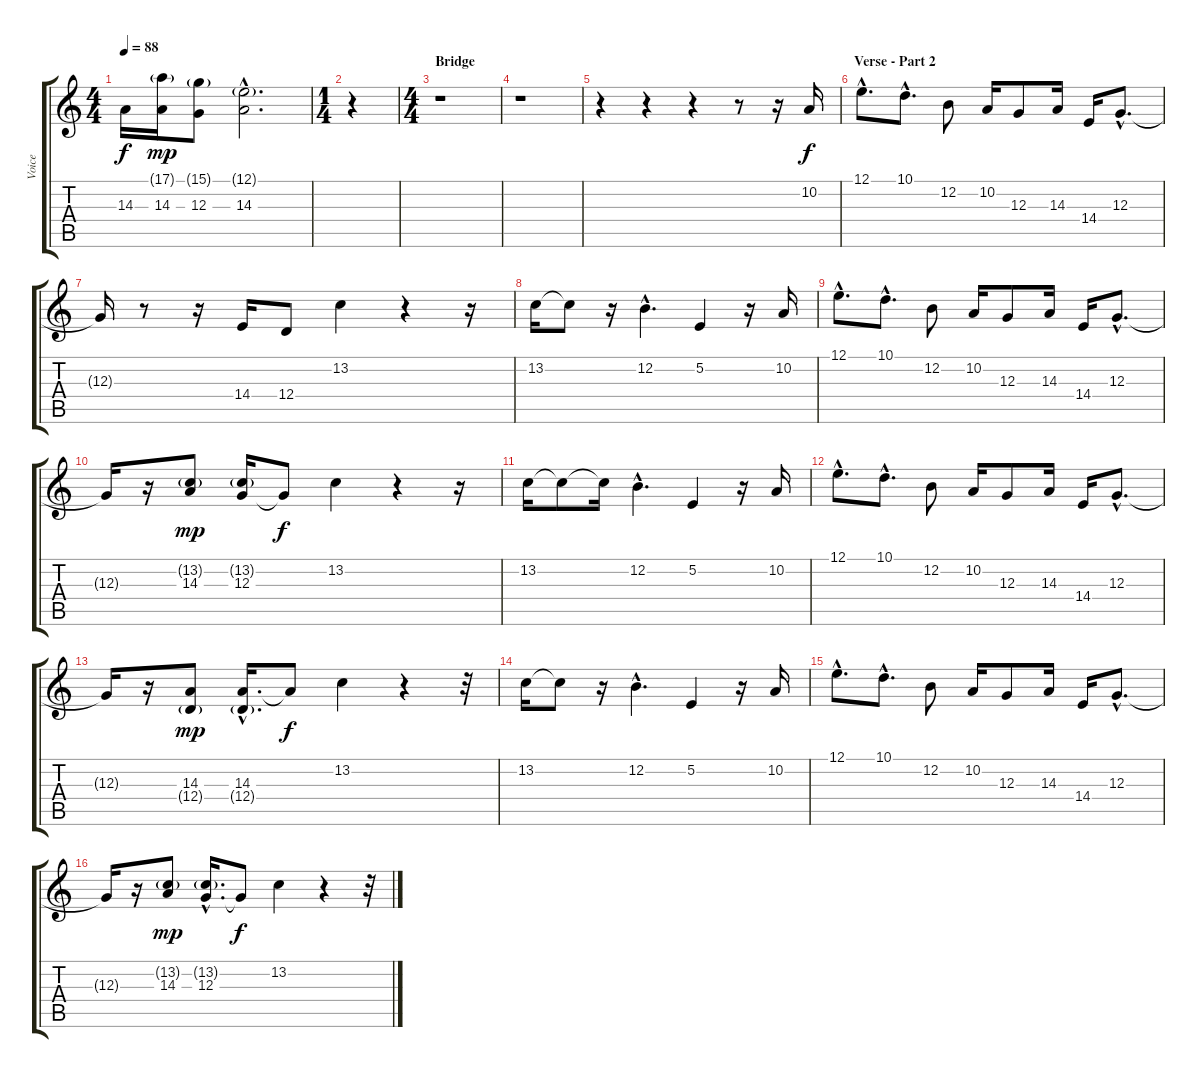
\track ("Voice" "Voice") {instrument tenorsax}
\staff {score tabs}
\tuning (E4 B3 G3 D3 A2 E2) {hide}
\ts (4 4)
\tempo 88
\clef g2
\ks c
14.3{t}.16{dy f} (17.1{g} 14.3).16{dy mp} (15.1{g} 12.3).8 (12.1{g hac} 14.3{hac}).2{d} |
\ts (1 4)
r.4 |
\ts (4 4)
\section ("" "Bridge")
r.1 |
r.1 |
r.4 r.4 r.4 r.8 r.16 10.2.16{dy f} |
\section ("" "Verse - Part 2")
12.1{hac}.8{d} 10.1{hac}.8{d} 12.2.8 10.2.16 12.3.8 14.3.16 14.4.16 12.3{hac}.8{d} |
12.3{t}.16 r.8 r.16 14.4.16 12.4.8 13.2.4 r.4 r.16 |
13.2.16 13.2{t}.8 r.16 12.2{hac}.4{d} 5.2.4 r.16 10.2.16 |
12.1{hac}.8{d} 10.1{hac}.8{d} 12.2.8 10.2.16 12.3.8 14.3.16 14.4.16 12.3{hac}.8{d} |
12.3{t}.16 r.16 (13.2{g} 14.3).8{dy mp} (13.2{g} 12.3).16 12.3{t}.8{dy f} 13.2.4 r.4 r.16 |
13.2.16 13.2{t}.8 13.2{t}.16 12.2{hac}.4{d} 5.2.4 r.16 10.2.16 |
12.1{hac}.8{d} 10.1{hac}.8{d} 12.2.8 10.2.16 12.3.8 14.3.16 14.4.16 12.3{hac}.8{d} |
12.3{t}.16 r.16 (14.3 12.4{g}).8{dy mp} (14.3{hac} 12.4{g hac}).16{d} 14.3{t}.8{dy f} 13.2.4 r.4 r.32 |
13.2.16 13.2{t}.8 r.16 12.2{hac}.4{d} 5.2.4 r.16 10.2.16 |
12.1{hac}.8{d} 10.1{hac}.8{d} 12.2.8 10.2.16 12.3.8 14.3.16 14.4.16 12.3{hac}.8{d} |
12.3{t}.16 r.16 (13.2{g} 14.3).8{dy mp} (13.2{g hac} 12.3{hac}).16{d} 12.3{t}.8{dy f} 13.2.4 r.4 r.32
